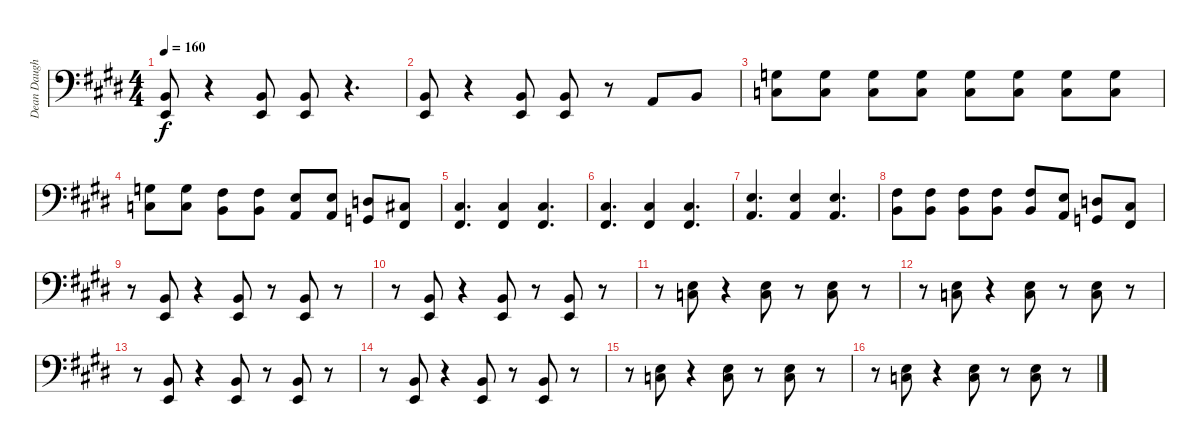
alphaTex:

\track ("Dean Daughtry Keyboards LH" "Dean Daugh") {instrument honkytonkpiano}
\staff {score}
\tuning (G2 D2 A1 E1) {hide}
\ts (4 4)
\tempo 160
\clef f4
\ks e
(4.1 2.2).8{dy f} r.4 (4.1 2.2).8 (4.1 2.2).8 r.4{d} |
(4.1 2.2).8 r.4 (4.1 2.2).8 (4.1 2.2).8 r.8 2.1.8 4.1.8 |
(12.1 10.2).8 (12.1 10.2).8 (12.1 10.2).8 (12.1 10.2).8 (12.1 10.2).8 (12.1 10.2).8 (12.1 10.2).8 (12.1 10.2).8 |
(12.1 10.2).8 (12.1 10.2).8 (11.1 9.2).8 (11.1 9.2).8 (9.1 7.2).8 (9.1 7.2).8 (7.1 5.2).8 (6.1 4.2).8 |
(6.1 4.2).4{d} (6.1 4.2).4 (6.1 4.2).4{d} |
(6.1 4.2).4{d} (6.1 4.2).4 (6.1 4.2).4{d} |
(9.1 7.2).4{d} (9.1 7.2).4 (9.1 7.2).4{d} |
(11.1 9.2).8 (11.1 9.2).8 (11.1 9.2).8 (11.1 9.2).8 (11.1 9.2).8 (9.1 7.2).8 (7.1 5.2).8 (6.1 4.2).8 |
r.8 (4.1 2.2).8 r.4 (4.1 2.2).8 r.8 (4.1 2.2).8 r.8 |
r.8 (4.1 2.2).8 r.4 (4.1 2.2).8 r.8 (4.1 2.2).8 r.8 |
r.8 (9.1 10.2).8 r.4 (9.1 10.2).8 r.8 (9.1 10.2).8 r.8 |
r.8 (9.1 10.2).8 r.4 (9.1 10.2).8 r.8 (9.1 10.2).8 r.8 |
r.8 (9.2 7.3).8 r.4 (9.2 7.3).8 r.8 (9.2 7.3).8 r.8 |
r.8 (9.2 7.3).8 r.4 (9.2 7.3).8 r.8 (9.2 7.3).8 r.8 |
r.8 (9.1 10.2).8 r.4 (9.1 10.2).8 r.8 (9.1 10.2).8 r.8 |
r.8 (9.1 10.2).8 r.4 (9.1 10.2).8 r.8 (9.1 10.2).8 r.8
